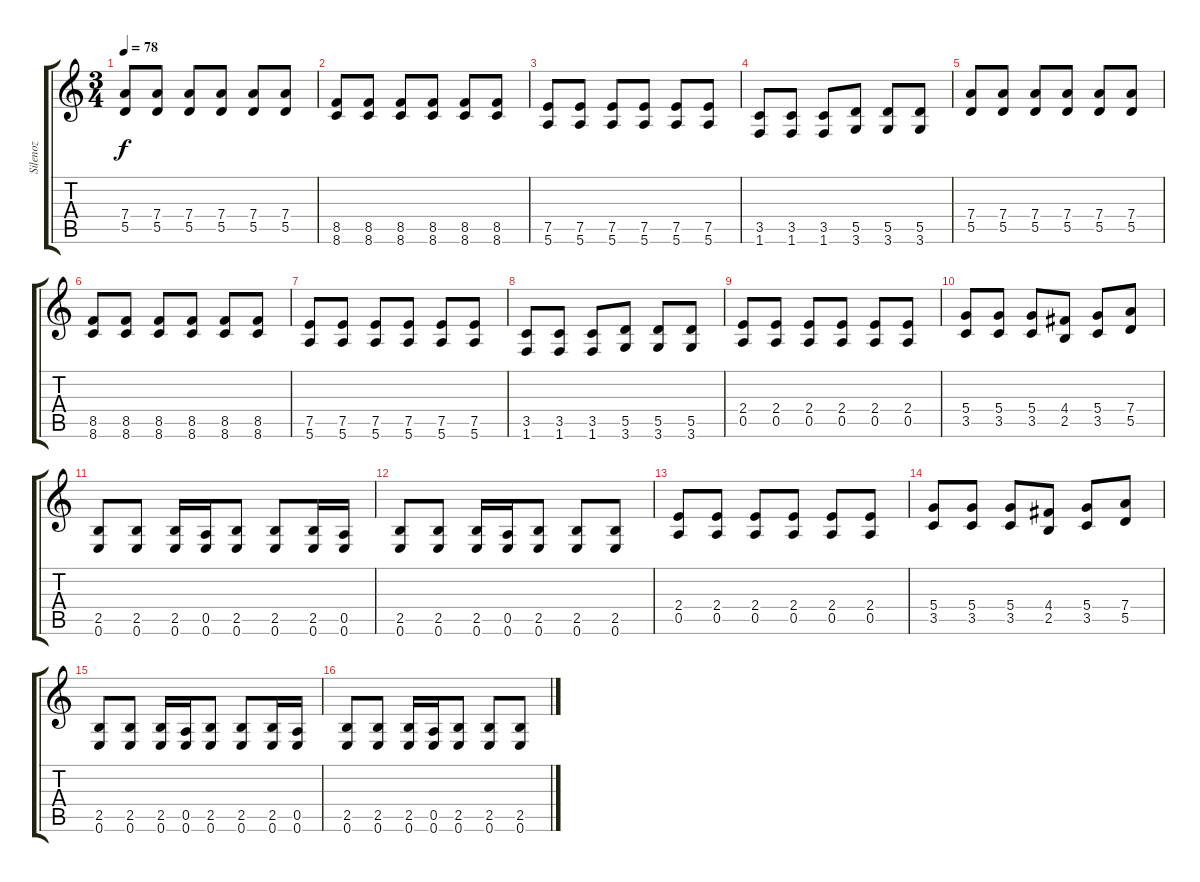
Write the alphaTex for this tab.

\track ("Silenoz" "Silenoz") {instrument overdrivenguitar}
\staff {score tabs}
\tuning (E4 B3 G3 D3 A2 E2) {hide}
\ts (3 4)
\tempo 78
\clef g2
\ks c
(7.4 5.5).8{dy f volume 7} (7.4 5.5).8 (7.4 5.5).8 (7.4 5.5).8 (7.4 5.5).8 (7.4 5.5).8 |
(8.5 8.6).8 (8.5 8.6).8 (8.5 8.6).8 (8.5 8.6).8 (8.5 8.6).8 (8.5 8.6).8 |
(7.5 5.6).8 (7.5 5.6).8 (7.5 5.6).8 (7.5 5.6).8 (7.5 5.6).8 (7.5 5.6).8 |
(3.5 1.6).8 (3.5 1.6).8 (3.5 1.6).8 (5.5 3.6).8 (5.5 3.6).8 (5.5 3.6).8 |
(7.4 5.5).8 (7.4 5.5).8 (7.4 5.5).8 (7.4 5.5).8 (7.4 5.5).8 (7.4 5.5).8 |
(8.5 8.6).8 (8.5 8.6).8 (8.5 8.6).8 (8.5 8.6).8 (8.5 8.6).8 (8.5 8.6).8 |
(7.5 5.6).8 (7.5 5.6).8 (7.5 5.6).8 (7.5 5.6).8 (7.5 5.6).8 (7.5 5.6).8 |
(3.5 1.6).8 (3.5 1.6).8 (3.5 1.6).8 (5.5 3.6).8 (5.5 3.6).8 (5.5 3.6).8 |
\section ("" "")
(2.4 0.5).8{volume 7} (2.4 0.5).8 (2.4 0.5).8 (2.4 0.5).8 (2.4 0.5).8 (2.4 0.5).8 |
(5.4 3.5).8 (5.4 3.5).8 (5.4 3.5).8 (4.4 2.5).8 (5.4 3.5).8 (7.4 5.5).8 |
(2.5 0.6).8 (2.5 0.6).8 (2.5 0.6).16 (0.5 0.6).16 (2.5 0.6).8 (2.5 0.6).8 (2.5 0.6).16 (0.5 0.6).16 |
(2.5 0.6).8 (2.5 0.6).8 (2.5 0.6).16 (0.5 0.6).16 (2.5 0.6).8 (2.5 0.6).8 (2.5 0.6).8 |
(2.4 0.5).8 (2.4 0.5).8 (2.4 0.5).8 (2.4 0.5).8 (2.4 0.5).8 (2.4 0.5).8 |
(5.4 3.5).8 (5.4 3.5).8 (5.4 3.5).8 (4.4 2.5).8 (5.4 3.5).8 (7.4 5.5).8 |
(2.5 0.6).8 (2.5 0.6).8 (2.5 0.6).16 (0.5 0.6).16 (2.5 0.6).8 (2.5 0.6).8 (2.5 0.6).16 (0.5 0.6).16 |
(2.5 0.6).8 (2.5 0.6).8 (2.5 0.6).16 (0.5 0.6).16 (2.5 0.6).8 (2.5 0.6).8 (2.5 0.6).8
